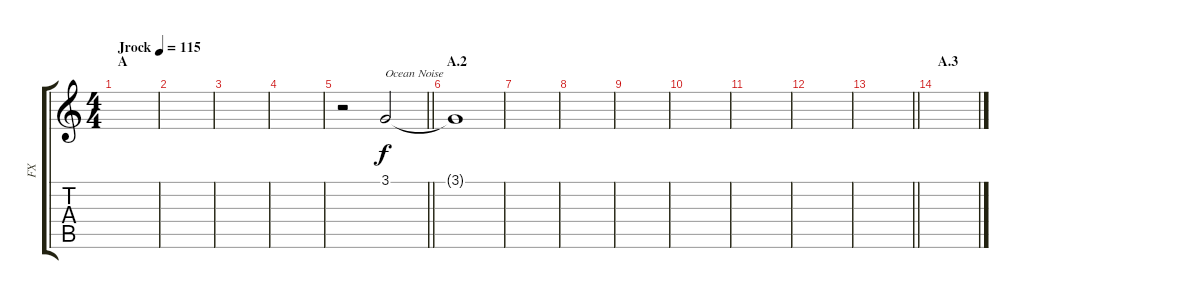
\track ("FX" "FX") {instrument seashore}
\staff {score tabs}
\tuning (E4 B3 G3 D3 A2 E2) {hide}
\ts (4 4)
\section ("" "A")
\tempo (115 "Jrock")
\clef g2
\ks c
|
|
|
|
\barLineRight lightlight
r.2 3.1.2{txt "Ocean Noise"} |
\section ("" "A.2")
3.1{t}.1{dy f} |
|
|
|
|
|
|
\barLineRight lightlight
|
\section ("" "A.3")
